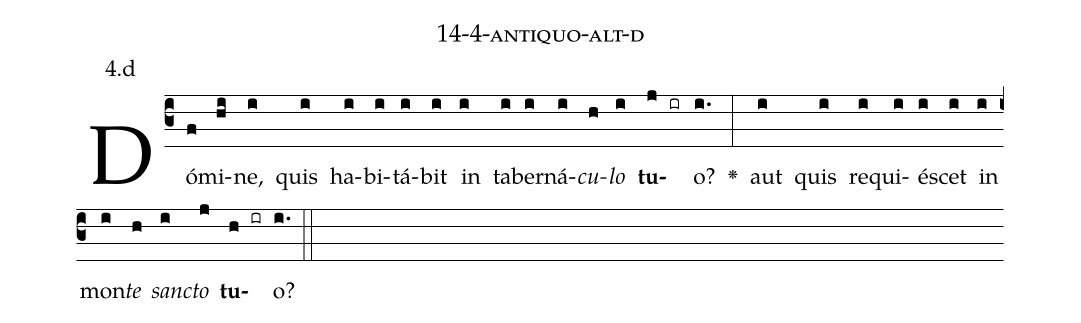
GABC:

name: 14-4-antiquo-alt-d;
annotation: 4.d;
%%
(c3)Dó(f)mi(hi)ne,(i) quis(i) ha(i)bi(i)tá(i)bit(i) in(i) ta(i)ber(i)ná(i)<i>cu</i>(h)<i>lo</i>(i) <b>tu</b>(j ir)o?(i.) <v>\greheightstar</v>(:) aut(i) quis(i) re(i)qui(i)é(i)scet(i) in(i) mon(i)<i>te</i>(h) <i>sanc</i>(i)<i>to</i>(j) <b>tu</b>(h ir)o?(i.) (::)


%E(i) u(h) o(i) u(j) a(h) e.(i.) (::)
